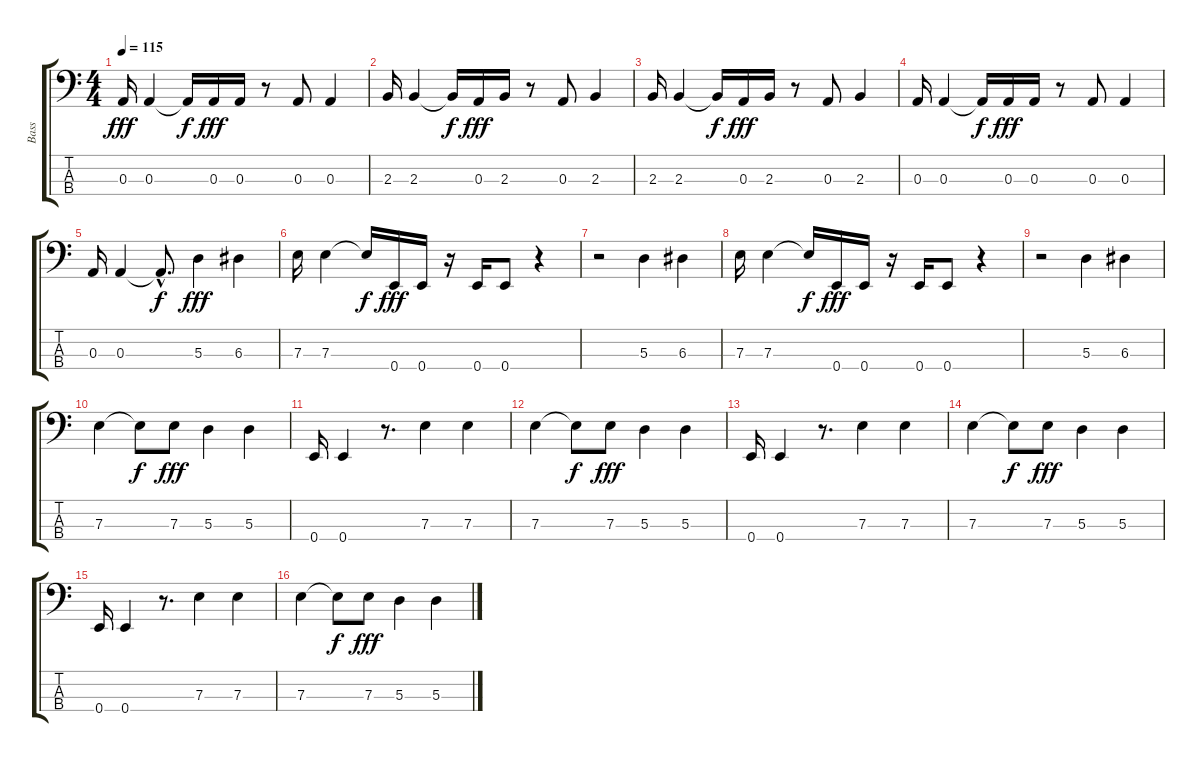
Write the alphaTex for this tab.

\track ("Bass" "Bass") {instrument synthbass1}
\staff {score tabs}
\tuning (G2 D2 A1 E1) {hide}
\ts (4 4)
\tempo 115
\clef f4
\ks c
0.3.16{dy fff} 0.3.4 0.3{t}.16{dy f} 0.3.16{dy fff} 0.3.16 r.8 0.3.8 0.3.4 |
2.3.16 2.3.4 2.3{t}.16{dy f} 0.3.16{dy fff} 2.3.16 r.8 0.3.8 2.3.4 |
2.3.16 2.3.4 2.3{t}.16{dy f} 0.3.16{dy fff} 2.3.16 r.8 0.3.8 2.3.4 |
0.3.16 0.3.4 0.3{t}.16{dy f} 0.3.16{dy fff} 0.3.16 r.8 0.3.8 0.3.4 |
0.3.16 0.3.4 0.3{hac t}.8{d dy f} 5.3.4{dy fff} 6.3.4 |
7.3.16 7.3.4 7.3{t}.16{dy f} 0.4.16{dy fff} 0.4.16 r.16 0.4.16 0.4.8 r.4 |
r.2 5.3.4 6.3.4 |
7.3.16 7.3.4 7.3{t}.16{dy f} 0.4.16{dy fff} 0.4.16 r.16 0.4.16 0.4.8 r.4 |
r.2 5.3.4 6.3.4 |
7.3.4 7.3{t}.8{dy f} 7.3.8{dy fff} 5.3.4 5.3.4 |
0.4.16 0.4.4 r.8{d} 7.3.4 7.3.4 |
7.3.4 7.3{t}.8{dy f} 7.3.8{dy fff} 5.3.4 5.3.4 |
0.4.16 0.4.4 r.8{d} 7.3.4 7.3.4 |
7.3.4{volume 15} 7.3{t}.8{dy f} 7.3.8{dy fff} 5.3.4 5.3.4 |
0.4.16 0.4.4 r.8{d} 7.3.4 7.3.4 |
7.3.4{volume 11} 7.3{t}.8{dy f} 7.3.8{dy fff} 5.3.4 5.3.4
